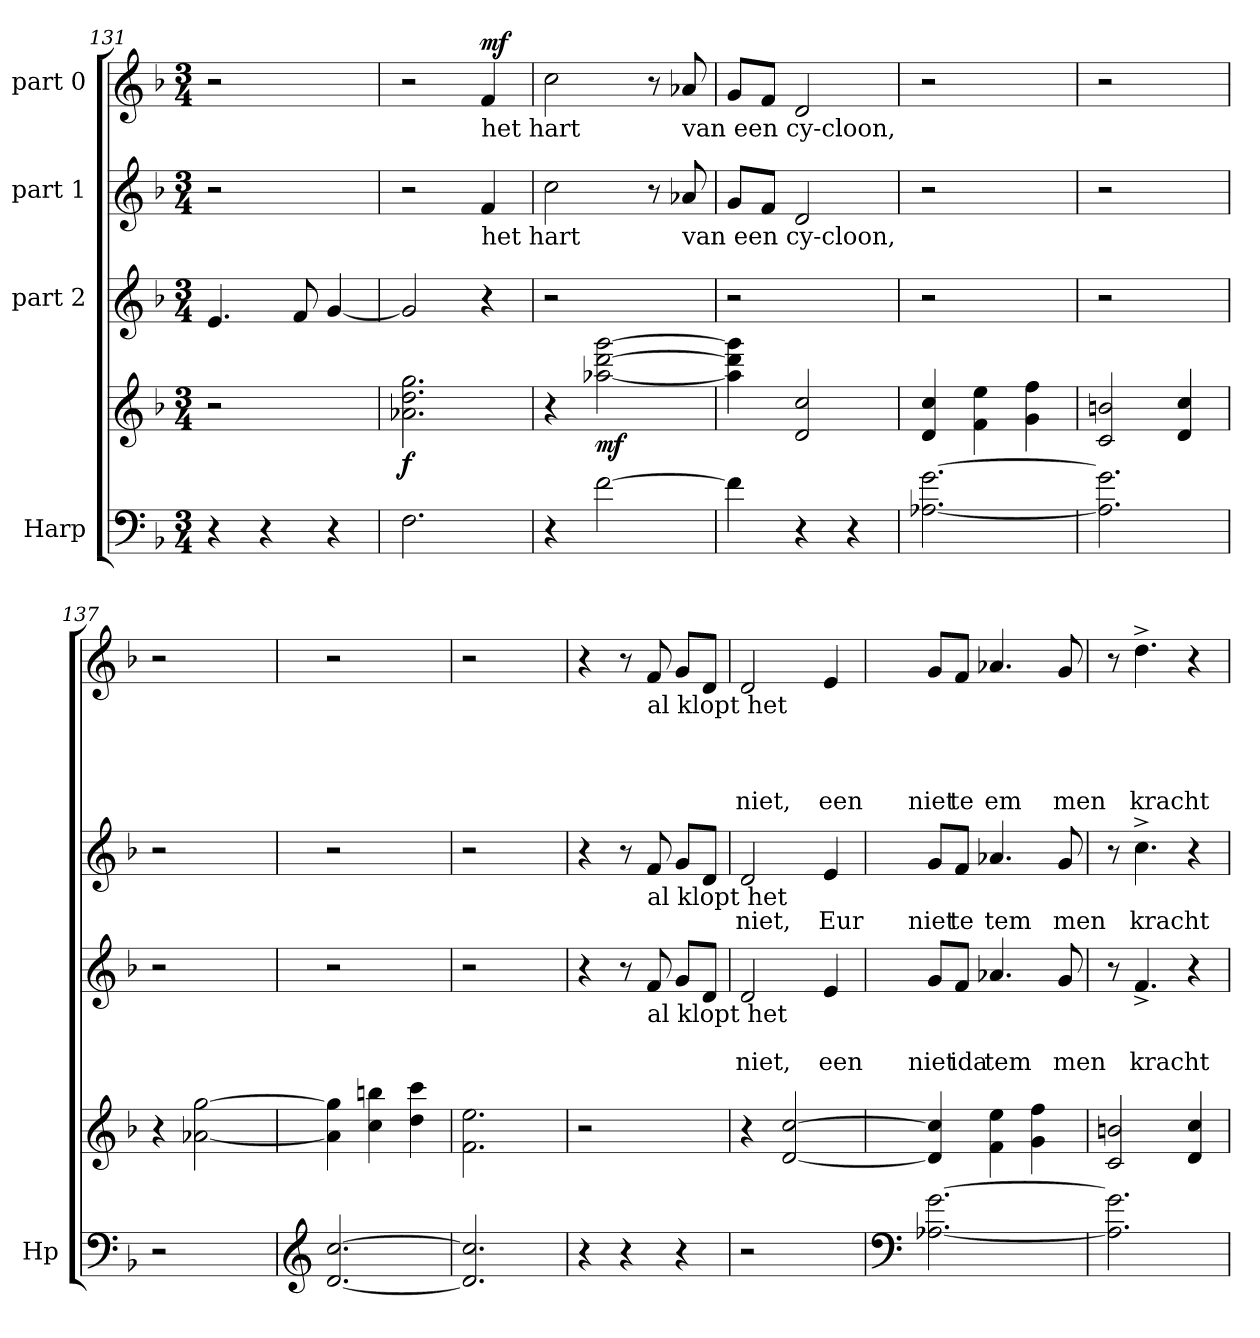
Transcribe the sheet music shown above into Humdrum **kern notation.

**kern	**kern	**dynam	**kern	**text	**text	**kern	**text	**kern	**text	**text	**text	**text	**dynam
*part4	*part4	*part4	*part3	*part3	*part3	*part2	*part2	*part1	*part1	*part1	*part1	*part1	*part1
*staff5	*staff4	*staff4/5	*staff3	*staff3	*staff3	*staff2	*staff2	*staff1	*staff1	*staff1	*staff1	*staff1	*staff1
*I"Harp	*	*	*I"part 2	*	*	*I"part 1	*	*I"part 0	*	*	*	*	*
*I'Hp	*	*	*	*	*	*	*	*	*	*	*	*	*
*clefF4	*clefG2	*	*clefG2	*	*	*clefG2	*	*clefG2	*	*	*	*	*
*k[b-]	*k[b-]	*	*k[b-]	*	*	*k[b-]	*	*k[b-]	*	*	*	*	*
*M3/4	*M3/4	*	*M3/4	*	*	*M3/4	*	*M3/4	*	*	*	*	*
=131	=131	=131	=131	=131	=131	=131	=131	=131	=131	=131	=131	=131	=131
4r	2r	.	4.e/	.	.	2r	.	2r	.	.	.	.	.
4r	.	.	.	.	.	.	.	.	.	.	.	.	.
.	.	.	8f/	.	.	.	.	.	.	.	.	.	.
4r	4ryy	.	[4g/	.	.	4ryy	.	4ryy	.	.	.	.	.
=132	=132	=132	=132	=132	=132	=132	=132	=132	=132	=132	=132	=132	=132
!	!	!LO:DY:b	!	!	!	!	!	!	!	!	!	!	!
2.F\	2.a-X\ 2.dd\ 2.gg\	f	2g/]	.	.	2r	.	2r	.	.	.	.	.
!	!	!	!	!	!	!	!	!LO:TX:b:t=het hart	!	!	!	!	!
!	!	!	!	!	!	!LO:TX:b:t=het hart	!	!	!	!	!	!	!
!	!	!	!	!	!	!	!	!	!	!	!	!	!LO:DY:b
.	.	.	4r	.	.	4f/	.	4f/	.	.	.	.	mf
=133	=133	=133	=133	=133	=133	=133	=133	=133	=133	=133	=133	=133	=133
4r	4r	.	2r	.	.	2cc\	.	2cc\	.	.	.	.	.
!	!	!LO:DY:b	!	!	!	!	!	!	!	!	!	!	!
[2f\	[2aa-X\ [2ddd\ [2ggg\	mf	.	.	.	.	.	.	.	.	.	.	.
.	.	.	4ryy	.	.	8r	.	8r	.	.	.	.	.
!	!	!	!	!	!	!	!	!LO:TX:b:t=van een cy-cloon,	!	!	!	!	!
!	!	!	!	!	!	!LO:TX:b:t=van een cy-cloon,	!	!	!	!	!	!	!
.	.	.	.	.	.	8a-X/	.	8a-X/	.	.	.	.	.
=134	=134	=134	=134	=134	=134	=134	=134	=134	=134	=134	=134	=134	=134
4f\]	4aa-\] 4ddd\] 4ggg\]	.	2r	.	.	8g/L	.	8g/L	.	.	.	.	.
.	.	.	.	.	.	8f/J	.	8f/J	.	.	.	.	.
4r	2d/ 2cc/	.	.	.	.	2d/	.	2d/	.	.	.	.	.
4r	.	.	4ryy	.	.	.	.	.	.	.	.	.	.
!!LO:PB:g=z
=135	=135	=135	=135	=135	=135	=135	=135	=135	=135	=135	=135	=135	=135
[2.A-X\ [2.g\	4d/ 4cc/	.	2r	.	.	2r	.	2r	.	.	.	.	.
.	4f\ 4ee\	.	.	.	.	.	.	.	.	.	.	.	.
.	4g\ 4ff\	.	4ryy	.	.	4ryy	.	4ryy	.	.	.	.	.
=136	=136	=136	=136	=136	=136	=136	=136	=136	=136	=136	=136	=136	=136
2.A-\] 2.g\]	2c/ 2bn/	.	2r	.	.	2r	.	2r	.	.	.	.	.
.	4d/ 4cc/	.	4ryy	.	.	4ryy	.	4ryy	.	.	.	.	.
=137	=137	=137	=137	=137	=137	=137	=137	=137	=137	=137	=137	=137	=137
2r	4r	.	2r	.	.	2r	.	2r	.	.	.	.	.
.	[2a-X\ [2gg\	.	.	.	.	.	.	.	.	.	.	.	.
4ryy	.	.	4ryy	.	.	4ryy	.	4ryy	.	.	.	.	.
=138	=138	=138	=138	=138	=138	=138	=138	=138	=138	=138	=138	=138	=138
*clefG2	*	*	*	*	*	*	*	*	*	*	*	*	*
[2.d/ [2.cc/	4a-\] 4gg\]	.	2r	.	.	2r	.	2r	.	.	.	.	.
.	4cc\ 4bbn\	.	.	.	.	.	.	.	.	.	.	.	.
.	4dd\ 4ccc\	.	4ryy	.	.	4ryy	.	4ryy	.	.	.	.	.
=139	=139	=139	=139	=139	=139	=139	=139	=139	=139	=139	=139	=139	=139
2.d/] 2.cc/]	2.f\ 2.ee\	.	2r	.	.	2r	.	2r	.	.	.	.	.
.	.	.	4ryy	.	.	4ryy	.	4ryy	.	.	.	.	.
=140	=140	=140	=140	=140	=140	=140	=140	=140	=140	=140	=140	=140	=140
4r	2r	.	4r	.	.	4r	.	4r	.	.	.	.	.
4r	.	.	8r	.	.	8r	.	8r	.	.	.	.	.
!	!	!	!	!	!	!	!	!LO:TX:b:t=al klopt het	!	!	!	!	!
!	!	!	!	!	!	!LO:TX:b:t=al klopt het	!	!	!	!	!	!	!
!	!	!	!LO:TX:b:t=al klopt het	!	!	!	!	!	!	!	!	!	!
.	.	.	8f/	.	.	8f/	.	8f/	.	.	.	.	.
4r	4ryy	.	8g/L	.	.	8g/L	.	8g/L	.	.	.	.	.
.	.	.	8d/J	.	.	8d/J	.	8d/J	.	.	.	.	.
!!LO:LB:g=z
=141	=141	=141	=141	=141	=141	=141	=141	=141	=141	=141	=141	=141	=141
!	!	!	!	!	!LO:LY:b	!	!LO:LY:b	!	!	!	!	!LO:LY:b	!
2r	4r	.	2d/	.	niet,	2d/	niet,	2d/	.	.	.	niet,	.
.	[2d/ [2cc/	.	.	.	.	.	.	.	.	.	.	.	.
!	!	!	!	!	!LO:LY:b	!	!LO:LY:b	!	!	!	!	!LO:LY:b	!
4ryy	.	.	4e/	.	een	4e/	Eur	4e/	.	.	.	een	.
=142	=142	=142	=142	=142	=142	=142	=142	=142	=142	=142	=142	=142	=142
*clefF4	*	*	*	*	*	*	*	*	*	*	*	*	*
!	!	!	!	!	!LO:LY:b	!	!LO:LY:b	!	!	!	!	!LO:LY:b	!
[2.A-X\ [2.g\	4d/] 4cc/]	.	8g/L	.	niet	8g/L	niet	8g/L	.	.	.	niet	.
!	!	!	!	!	!LO:LY:b	!	!LO:LY:b	!	!	!	!	!LO:LY:b	!
.	.	.	8f/J	.	ida	8f/J	te	8f/J	.	.	.	te	.
!	!	!	!	!	!LO:LY:b	!	!LO:LY:b	!	!	!	!	!LO:LY:b	!
.	4f\ 4ee\	.	4.a-X/	.	tem	4.a-X/	tem	4.a-X/	.	.	.	em	.
.	4g\ 4ff\	.	.	.	.	.	.	.	.	.	.	.	.
!	!	!	!	!	!LO:LY:b	!	!LO:LY:b	!	!	!	!	!LO:LY:b	!
.	.	.	8g/	.	men	8g/	men	8g/	.	.	.	men	.
=143	=143	=143	=143	=143	=143	=143	=143	=143	=143	=143	=143	=143	=143
2.A-\] 2.g\]	2c/ 2bn/	.	8r	.	.	8r	.	8r	.	.	.	.	.
!	!	!	!	!	!LO:LY:b	!	!LO:LY:b	!	!	!	!	!LO:LY:b	!
.	.	.	4.f^/	.	kracht	4.cc^\	kracht	4.dd^\	.	.	.	kracht	.
.	4d/ 4cc/	.	4r	.	.	4r	.	4r	.	.	.	.	.
=	=	=	=	=	=	=	=	=	=	=	=	=	=
*-	*-	*-	*-	*-	*-	*-	*-	*-	*-	*-	*-	*-	*-
